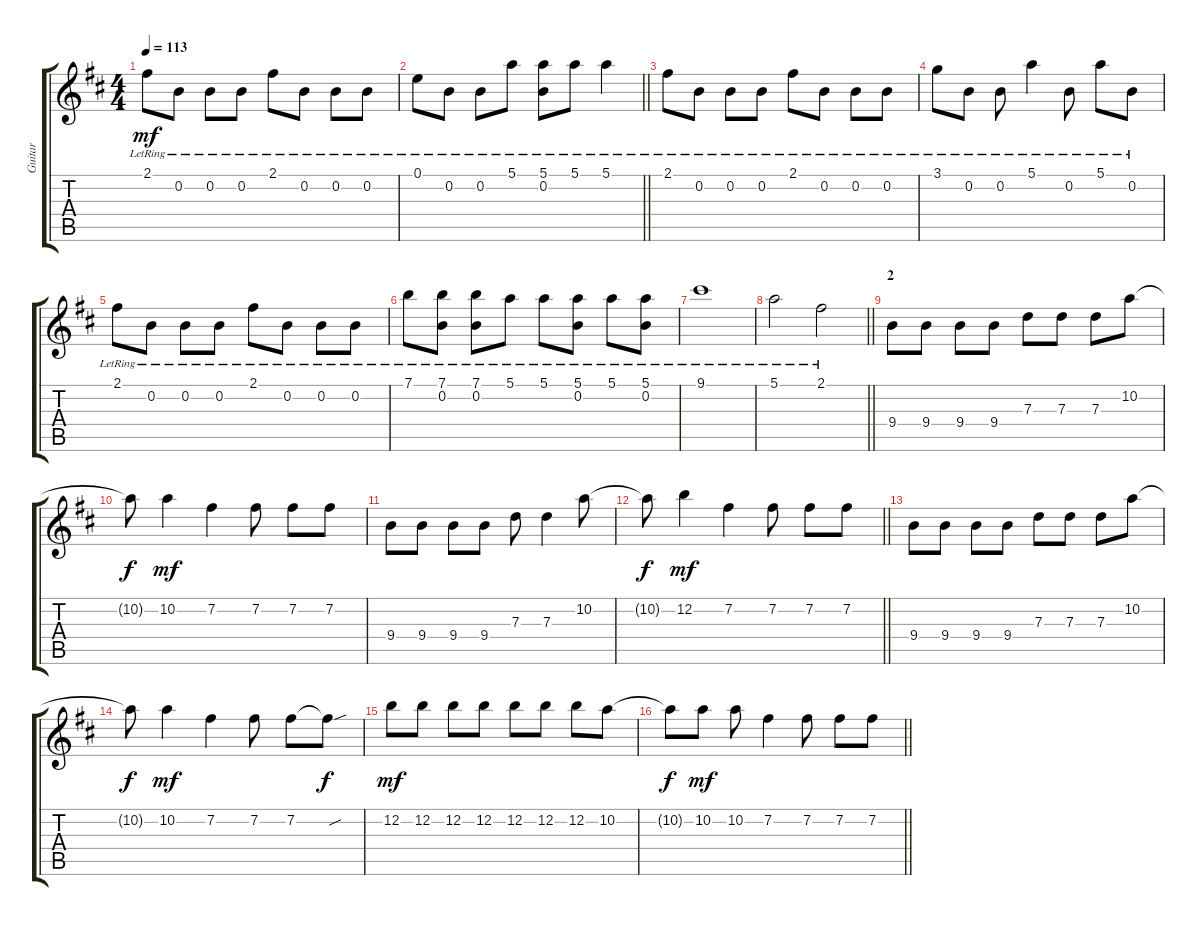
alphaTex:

\track ("Guitar" "Guitar") {instrument electricguitarclean}
\staff {score tabs}
\tuning (E4 B3 G3 D3 A2 E2) {hide}
\ts (4 4)
\tempo 113
\clef g2
\ks bminor
2.1{lr}.8{dy mf} 0.2{lr}.8 0.2{lr}.8 0.2{lr}.8 2.1{lr}.8 0.2{lr}.8 0.2{lr}.8 0.2{lr}.8 |
\barLineRight lightlight
0.1{lr}.8 0.2{lr}.8 0.2{lr}.8 5.1{lr}.8 (5.1{lr} 0.2).8 5.1{lr}.8 5.1{lr}.4 |
\section ("" "")
2.1{lr}.8 0.2{lr}.8 0.2{lr}.8 0.2{lr}.8 2.1{lr}.8 0.2{lr}.8 0.2{lr}.8 0.2{lr}.8 |
3.1{lr}.8 0.2{lr}.8 0.2{lr}.8 5.1{lr}.4 0.2{lr}.8 5.1{lr}.8 0.2{lr}.8 |
2.1{lr}.8 0.2{lr}.8 0.2{lr}.8 0.2{lr}.8 2.1{lr}.8 0.2{lr}.8 0.2{lr}.8 0.2{lr}.8 |
7.1{lr}.8 (7.1{lr} 0.2{lr}).8 (7.1{lr} 0.2{lr}).8 5.1{lr}.8 5.1{lr}.8 (5.1 0.2{lr}).8 5.1{lr}.8 (5.1{lr} 0.2{lr}).8 |
9.1{lr}.1 |
\barLineRight lightlight
5.1{lr}.2 2.1{lr}.2 |
\section ("" "2")
9.4.8{instrument electricguitarclean} 9.4.8 9.4.8 9.4.8 7.3.8 7.3.8 7.3.8 10.2.8 |
10.2{t}.8{dy f} 10.2.4{dy mf} 7.2.4 7.2.8 7.2.8 7.2.8 |
9.4.8 9.4.8 9.4.8 9.4.8 7.3.8 7.3.4 10.2.8 |
\barLineRight lightlight
10.2{t}.8{dy f} 12.2.4{dy mf} 7.2.4 7.2.8 7.2.8 7.2.8 |
\section ("" "")
9.4.8 9.4.8 9.4.8 9.4.8 7.3.8 7.3.8 7.3.8 10.2.8 |
10.2{t}.8{dy f} 10.2.4{dy mf} 7.2.4 7.2.8 7.2.8 7.2{sou t}.8{dy f} |
12.2.8{dy mf} 12.2.8 12.2.8 12.2.8 12.2.8 12.2.8 12.2.8 10.2.8 |
\barLineRight lightlight
10.2{t}.8{dy f} 10.2.8{dy mf} 10.2.8 7.2.4 7.2.8 7.2.8 7.2.8
